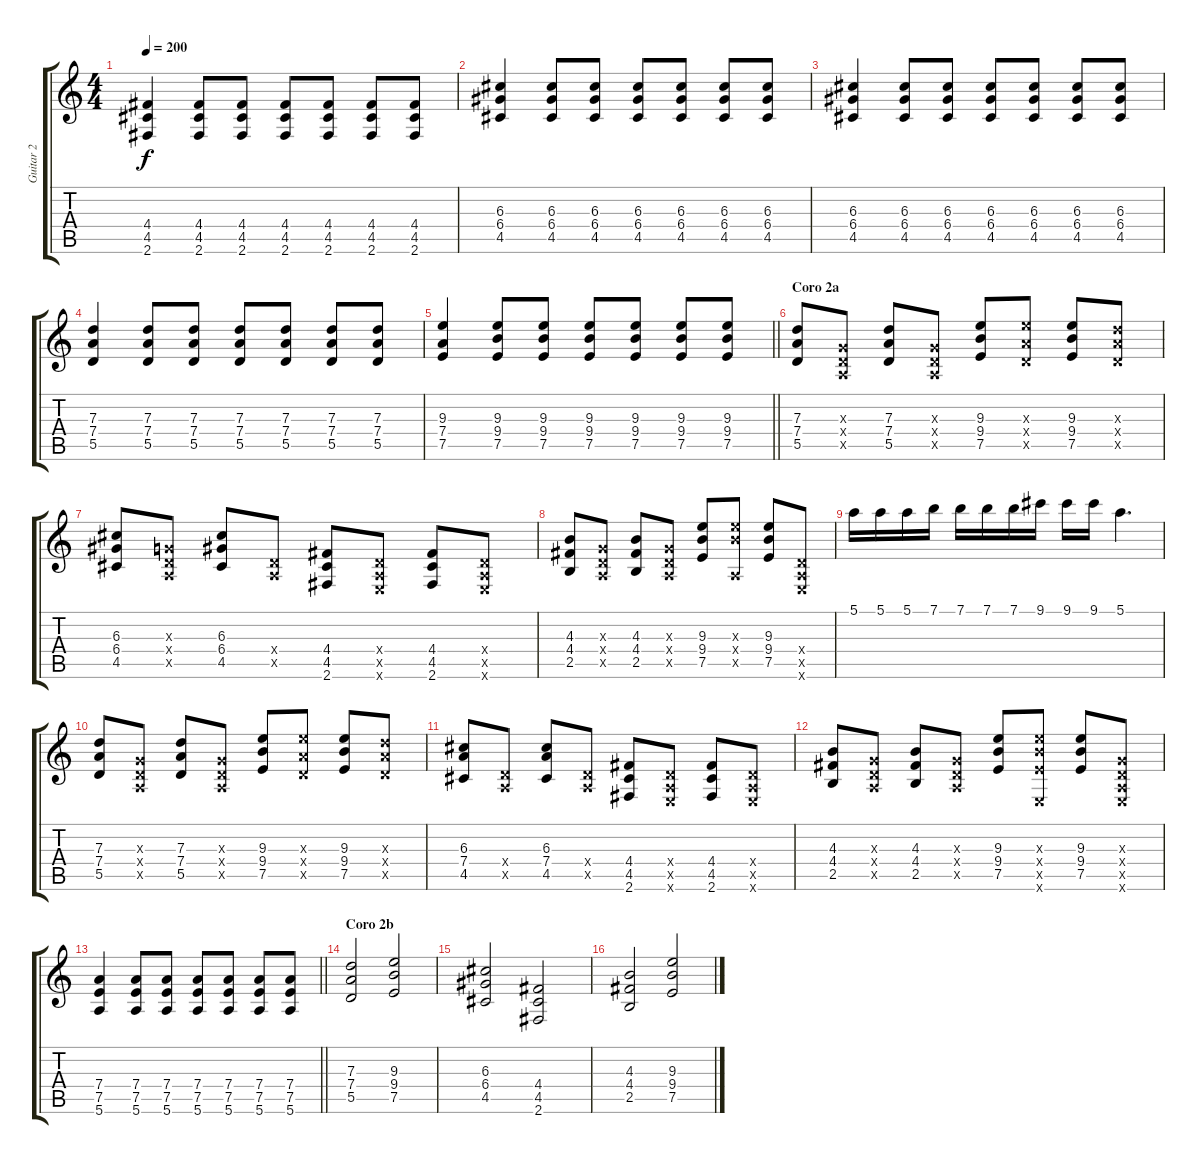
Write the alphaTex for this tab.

\track ("Guitar 2" "Guitar 2") {instrument distortionguitar}
\staff {score tabs}
\tuning (E4 B3 G3 D3 A2 E2) {hide}
\ts (4 4)
\tempo 200
\clef g2
\ks c
(4.4 4.5 2.6).4{dy f} (4.4 4.5 2.6).8 (4.4 4.5 2.6).8 (4.4 4.5 2.6).8 (4.4 4.5 2.6).8 (4.4 4.5 2.6).8 (4.4 4.5 2.6).8 |
(6.3 6.4 4.5).4 (6.3 6.4 4.5).8 (6.3 6.4 4.5).8 (6.3 6.4 4.5).8 (6.3 6.4 4.5).8 (6.3 6.4 4.5).8 (6.3 6.4 4.5).8 |
(6.3 6.4 4.5).4 (6.3 6.4 4.5).8 (6.3 6.4 4.5).8 (6.3 6.4 4.5).8 (6.3 6.4 4.5).8 (6.3 6.4 4.5).8 (6.3 6.4 4.5).8 |
(7.3 7.4 5.5).4 (7.3 7.4 5.5).8 (7.3 7.4 5.5).8 (7.3 7.4 5.5).8 (7.3 7.4 5.5).8 (7.3 7.4 5.5).8 (7.3 7.4 5.5).8 |
\barLineRight lightlight
(9.3 7.4 7.5).4 (9.3 9.4 7.5).8 (9.3 9.4 7.5).8 (9.3 9.4 7.5).8 (9.3 9.4 7.5).8 (9.3 9.4 7.5).8 (9.3 9.4 7.5).8 |
\section ("" "Coro 2a")
(7.3 7.4 5.5).8 (0.3{x} 0.4{x} 0.5{x}).8 (7.3 7.4 5.5).8 (0.3{x} 0.4{x} 0.5{x}).8 (9.3 9.4 7.5).8 (9.3{x} 7.4{x} 5.5{x}).8 (9.3 9.4 7.5).8 (7.3{x} 7.4{x} 5.5{x}).8 |
(6.3 6.4 4.5).8 (0.3{x} 0.4{x} 0.5{x}).8 (6.3 6.4 4.5).8 (0.4{x} 0.5{x}).8 (4.4 4.5 2.6).8 (0.4{x} 0.5{x} 0.6{x}).8 (4.4 4.5 2.6).8 (0.4{x} 0.5{x} 0.6{x}).8 |
(4.3 4.4 2.5).8 (0.3{x} 0.4{x} 0.5{x}).8 (4.3 4.4 2.5).8 (0.3{x} 0.4{x} 0.5{x}).8 (9.3 9.4 7.5).8 (9.3{x} 9.4{x} 0.5{x}).8 (9.3 9.4 7.5).8 (0.4{x} 0.5{x} 0.6{x}).8 |
5.1.16 5.1.16 5.1.16 7.1.16 7.1.16 7.1.16 7.1.16 9.1.16 9.1.16 9.1.16 5.1.4{d} |
(7.3 7.4 5.5).8 (0.3{x} 0.4{x} 0.5{x}).8 (7.3 7.4 5.5).8 (0.3{x} 0.4{x} 0.5{x}).8 (9.3 9.4 7.5).8 (9.3{x} 7.4{x} 5.5{x}).8 (9.3 9.4 7.5).8 (7.3{x} 7.4{x} 5.5{x}).8 |
(6.3 7.4 4.5).8 (0.4{x} 0.5{x}).8 (6.3 7.4 4.5).8 (0.4{x} 0.5{x}).8 (4.4 4.5 2.6).8 (0.4{x} 0.5{x} 0.6{x}).8 (4.4 4.5 2.6).8 (0.4{x} 0.5{x} 0.6{x}).8 |
(4.3 4.4 2.5).8 (0.3{x} 0.4{x} 0.5{x}).8 (4.3 4.4 2.5).8 (0.3{x} 0.4{x} 0.5{x}).8 (9.3 9.4 7.5).8 (9.3{x} 9.4{x} 7.5{x} 0.6{x}).8 (9.3 9.4 7.5).8 (0.3{x} 0.4{x} 0.5{x} 0.6{x}).8 |
\barLineRight lightlight
(7.4 7.5 5.6).4 (7.4 7.5 5.6).8 (7.4 7.5 5.6).8 (7.4 7.5 5.6).8 (7.4 7.5 5.6).8 (7.4 7.5 5.6).8 (7.4 7.5 5.6).8 |
\section ("" "Coro 2b")
(7.3 7.4 5.5).2 (9.3 9.4 7.5).2 |
(6.3 6.4 4.5).2 (4.4 4.5 2.6).2 |
(4.3 4.4 2.5).2 (9.3 9.4 7.5).2
